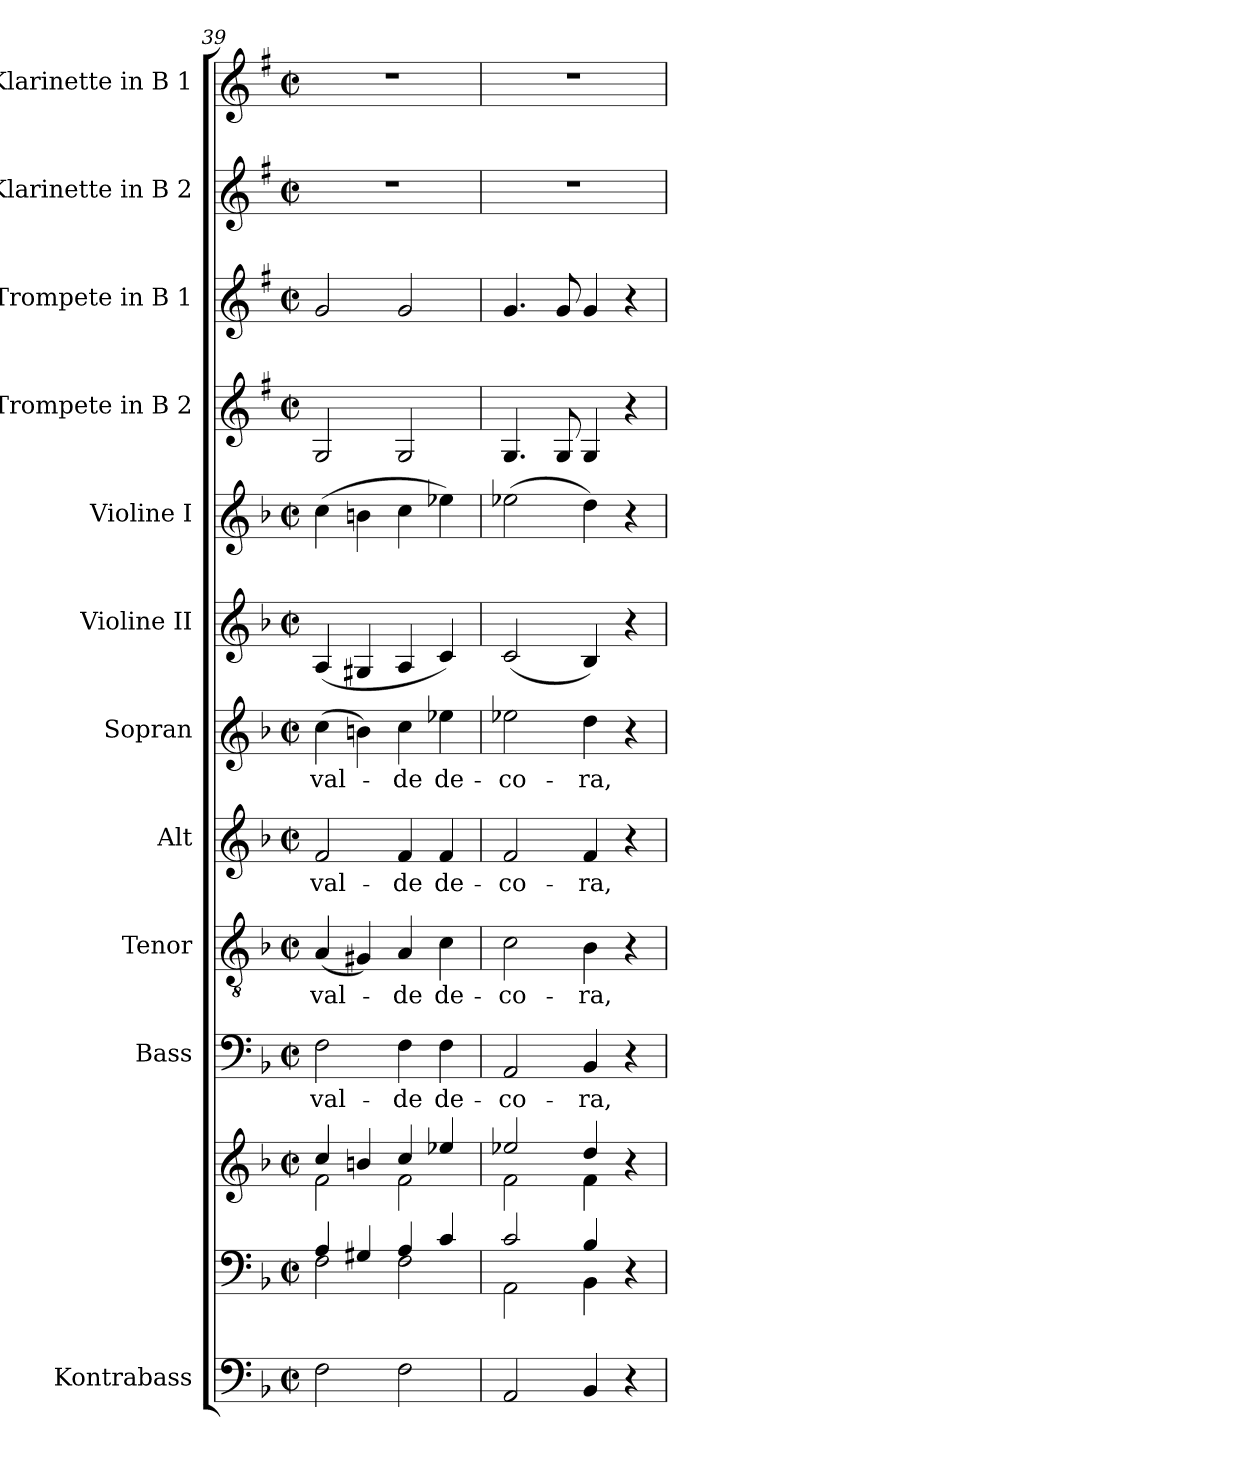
**kern	**kern	**kern	**kern	**text	**kern	**text	**kern	**text	**kern	**text	**kern	**kern	**kern	**kern	**kern	**kern
*part12	*part11	*part11	*part10	*part10	*part9	*part9	*part8	*part8	*part7	*part7	*part6	*part5	*part4	*part3	*part2	*part1
*staff13	*staff12	*staff11	*staff10	*staff10	*staff9	*staff9	*staff8	*staff8	*staff7	*staff7	*staff6	*staff5	*staff4	*staff3	*staff2	*staff1
*I"Kontrabass	*	*	*I"Bass	*	*I"Tenor	*	*I"Alt	*	*I"Sopran	*	*I"Violine II	*I"Violine I	*I"Trompete in B 2	*I"Trompete in B 1	*I"Klarinette in B 2	*I"Klarinette in B 1
*I'Kb.	*	*	*I'B	*	*I'T	*	*I'A	*	*I'S	*	*I'Vl. II	*I'Vl. I	*	*	*	*
*clefF4	*clefF4	*clefG2	*clefF4	*	*clefGv2	*	*clefG2	*	*clefG2	*	*clefG2	*clefG2	*clefG2	*clefG2	*clefG2	*clefG2
*ITrd7c12	*	*	*	*	*	*	*	*	*	*	*	*	*ITrd1c2	*ITrd1c2	*ITrd1c2	*ITrd1c2
*k[b-]	*k[b-]	*k[b-]	*k[b-]	*	*k[b-]	*	*k[b-]	*	*k[b-]	*	*k[b-]	*k[b-]	*k[b-]	*k[b-]	*k[b-]	*k[b-]
*F:	*F:	*F:	*F:	*	*F:	*	*F:	*	*F:	*	*F:	*F:	*F:	*F:	*F:	*F:
*M2/2	*M2/2	*M2/2	*M2/2	*	*M2/2	*	*M2/2	*	*M2/2	*	*M2/2	*M2/2	*M2/2	*M2/2	*M2/2	*M2/2
*met(c|)	*met(c|)	*met(c|)	*met(c|)	*	*met(c|)	*	*met(c|)	*	*met(c|)	*	*met(c|)	*met(c|)	*met(c|)	*met(c|)	*met(c|)	*met(c|)
=39	=39	=39	=39	=39	=39	=39	=39	=39	=39	=39	=39	=39	=39	=39	=39	=39
*	*^	*^	*	*	*	*	*	*	*	*	*	*	*	*	*	*
!	!	!	!	!	!	!LO:LY:b	!	!LO:LY:b	!	!LO:LY:b	!	!LO:LY:b	!	!	!	!	!	!
2FF\	4A/	2F\	4cc/	2f\	2F\	val-	(<4A/	val-	2f/	val-	(>4cc\	val-	(<4A/	(>4cc\	2F/	2f/	1r	1r
.	4G#X/	.	4bn/	.	.	.	4G#X/)	.	.	.	4bn\)	.	4G#X/	4bn\	.	.	.	.
!	!	!	!	!	!	!LO:LY:b	!	!LO:LY:b	!	!LO:LY:b	!	!LO:LY:b	!	!	!	!	!	!
2FF\	4A/	2F\	4cc/	2f\	4F\	-de	4A/	-de	4f/	-de	4cc\	-de	4A/	4cc\	2F/	2f/	.	.
!	!	!	!	!	!	!LO:LY:b	!	!LO:LY:b	!	!LO:LY:b	!	!LO:LY:b	!	!	!	!	!	!
.	4c/	.	4ee-X/	.	4F\	de-	4c\	de-	4f/	de-	4ee-X\	de-	4c/)	4ee-X\)	.	.	.	.
=40	=40	=40	=40	=40	=40	=40	=40	=40	=40	=40	=40	=40	=40	=40	=40	=40	=40	=40
!	!	!	!	!	!	!LO:LY:b	!	!LO:LY:b	!	!LO:LY:b	!	!LO:LY:b	!	!	!	!	!	!
2AAA/	2c/	2AA\	2ee-X/	2f\	2AA/	-co-	2c\	-co-	2f/	-co-	2ee-X\	-co-	(<2c/	(>2ee-X\	4.F/	4.f/	1r	1r
.	.	.	.	.	.	.	.	.	.	.	.	.	.	.	8F/	8f/	.	.
!	!	!	!	!	!	!LO:LY:b	!	!LO:LY:b	!	!LO:LY:b	!	!LO:LY:b	!	!	!	!	!	!
4BBB-/	4B-/	4BB-\	4dd/	4f\	4BB-/	-ra,	4B-\	-ra,	4f/	-ra,	4dd\	-ra,	4B-/)	4dd\)	4F/	4f/	.	.
4r	4r	4ryy	4r	4ryy	4r	.	4r	.	4r	.	4r	.	4r	4r	4r	4r	.	.
*	*v	*v	*	*	*	*	*	*	*	*	*	*	*	*	*	*	*	*
*	*	*v	*v	*	*	*	*	*	*	*	*	*	*	*	*	*	*
=	=	=	=	=	=	=	=	=	=	=	=	=	=	=	=	=
*-	*-	*-	*-	*-	*-	*-	*-	*-	*-	*-	*-	*-	*-	*-	*-	*-
